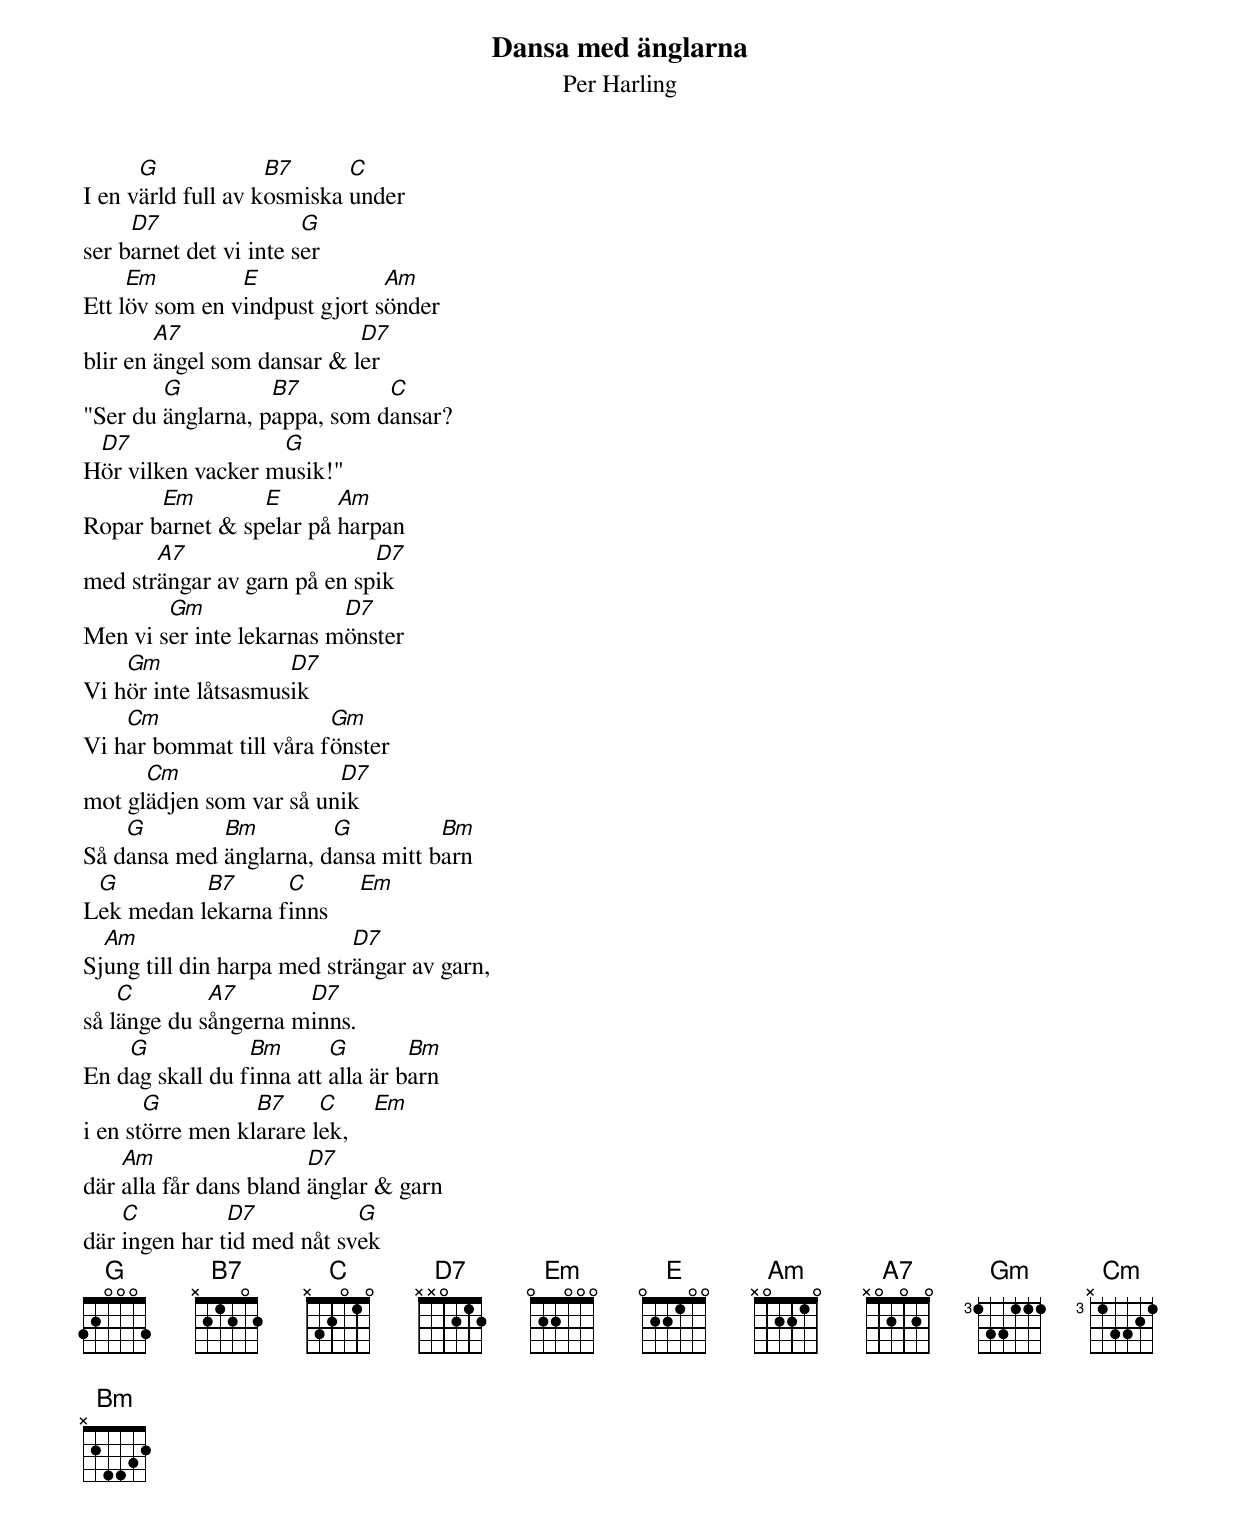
{t:Dansa med änglarna}
{st:Per Harling}
I en v[G]ärld full av k[B7]osmiska [C]under
ser b[D7]arnet det vi inte s[G]er
Ett l[Em]öv som en v[E]indpust gjort s[Am]önder
blir en [A7]ängel som dansar & l[D7]er
"Ser du [G]änglarna, p[B7]appa, som d[C]ansar?
H[D7]ör vilken vacker m[G]usik!"
Ropar b[Em]arnet & sp[E]elar på [Am]harpan
med str[A7]ängar av garn på en sp[D7]ik
Men vi s[Gm]er inte lekarnas m[D7]önster
Vi h[Gm]ör inte låtsasmus[D7]ik
Vi h[Cm]ar bommat till våra f[Gm]önster
mot gl[Cm]ädjen som var så un[D7]ik
Så d[G]ansa med [Bm]änglarna, d[G]ansa mitt b[Bm]arn
L[G]ek medan l[B7]ekarna f[C]inns     [Em]
Sj[Am]ung till din harpa med str[D7]ängar av garn,
så l[C]änge du s[A7]ångerna m[D7]inns.
En d[G]ag skall du f[Bm]inna att [G]alla är b[Bm]arn
i en st[G]örre men kl[B7]arare l[C]ek,    [Em]
där [Am]alla får dans bland [D7]änglar & garn
där [C]ingen har t[D7]id med nåt sv[G]ek
